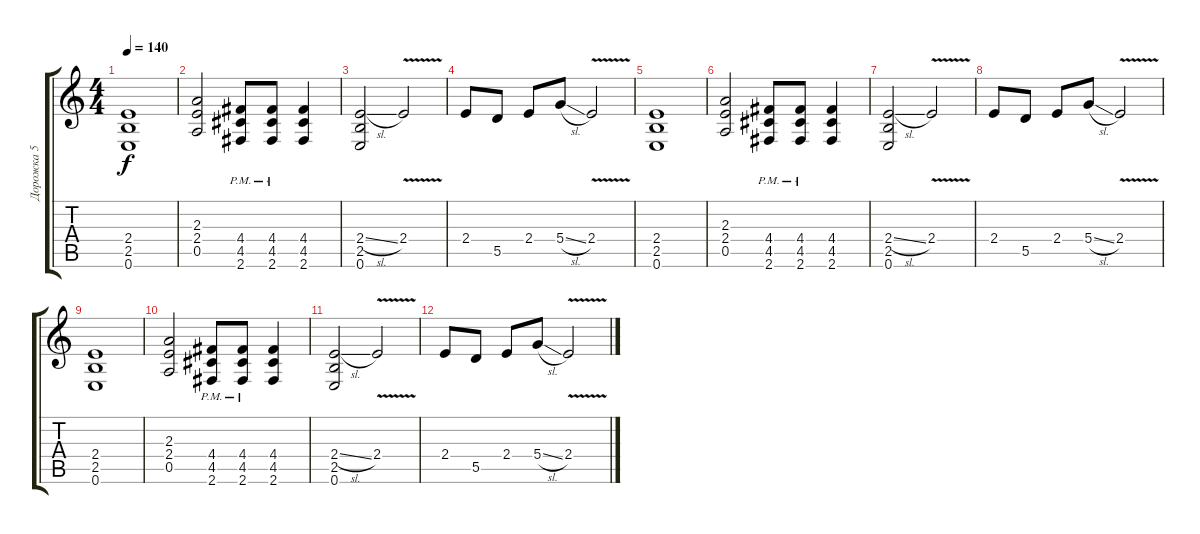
\track ("Дорожка 5" "Дорожка 5") {instrument distortionguitar}
\staff {score tabs}
\tuning (E4 B3 G3 D3 A2 E2) {hide}
\ts (4 4)
\tempo 140
\clef g2
\ks c
(2.4 2.5 0.6).1{dy f} |
(2.3 2.4 0.5).2 (4.4{pm} 4.5{pm} 2.6{pm}).8 (4.4{pm} 4.5{pm} 2.6{pm}).8 (4.4 4.5 2.6).4 |
(2.4{sl} 2.5 0.6).2 2.4{v}.2 |
2.4.8 5.5.8 2.4.8 5.4{sl}.8 2.4{v}.2 |
(2.4 2.5 0.6).1 |
(2.3 2.4 0.5).2 (4.4{pm} 4.5{pm} 2.6{pm}).8 (4.4{pm} 4.5{pm} 2.6{pm}).8 (4.4 4.5 2.6).4 |
(2.4{sl} 2.5 0.6).2 2.4{v}.2 |
2.4.8 5.5.8 2.4.8 5.4{sl}.8 2.4{v}.2 |
(2.4 2.5 0.6).1 |
(2.3 2.4 0.5).2 (4.4{pm} 4.5{pm} 2.6{pm}).8 (4.4{pm} 4.5{pm} 2.6{pm}).8 (4.4 4.5 2.6).4 |
(2.4{sl} 2.5 0.6).2 2.4{v}.2 |
2.4.8 5.5.8 2.4.8 5.4{sl}.8 2.4{v}.2
